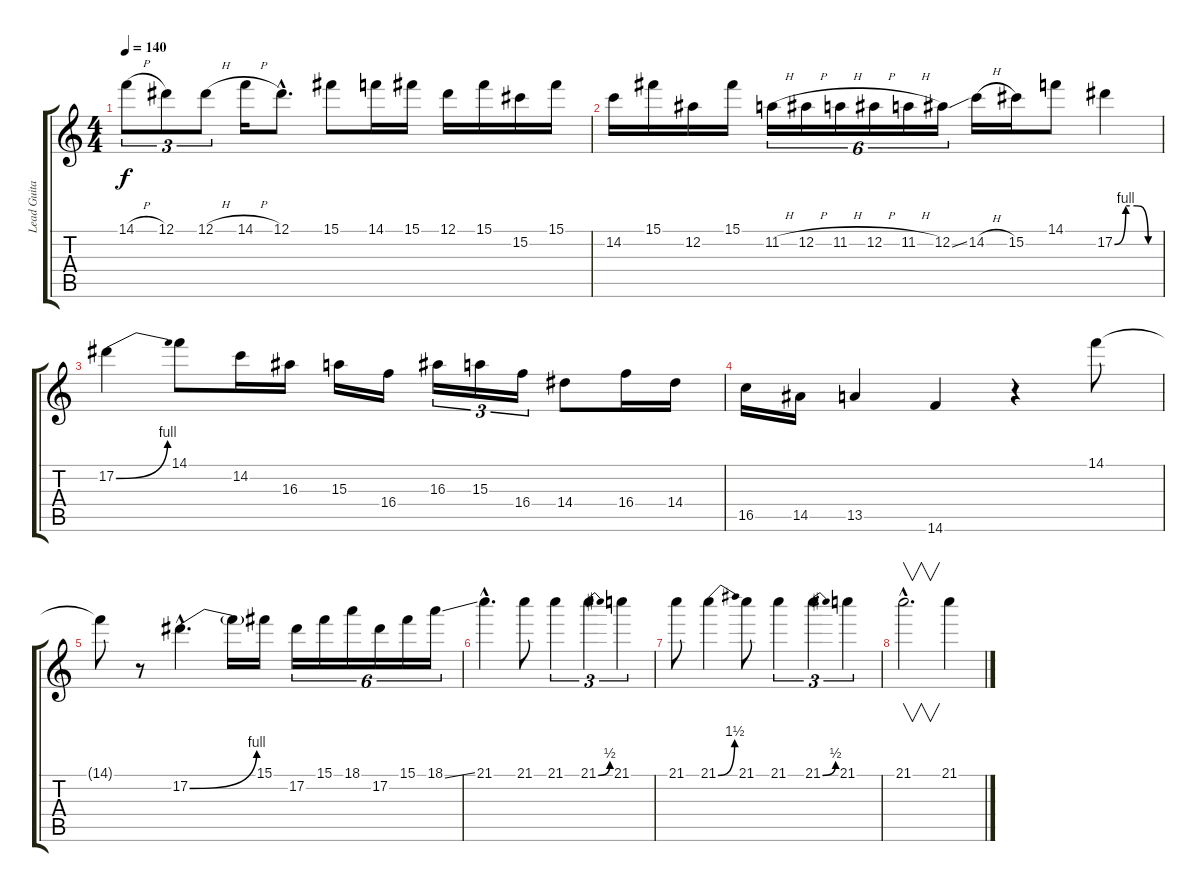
\track ("Lead Guitar" "Lead Guita") {instrument overdrivenguitar}
\staff {score tabs}
\tuning (Eb4 Bb3 Gb3 Db3 Ab2 Eb2) {hide}
\ts (4 4)
\tempo 140
\clef g2
\ks c
14.1{h}.8{tu (3 2) dy f} 12.1.8{tu (3 2)} 12.1{h}.8{tu (3 2)} 14.1{h}.16 12.1{hac}.8{d} 15.1.8 14.1.16 15.1.16 12.1.16 15.1.16 15.2.16 15.1.16 |
14.2.16 15.1.16 12.2.16 15.1.16 11.2{h}.16{tu (6 4)} 12.2{h}.16{tu (6 4)} 11.2{h}.16{tu (6 4)} 12.2{h}.16{tu (6 4)} 11.2{h}.16{tu (6 4)} 12.2{ss}.16{tu (6 4)} 14.2{h}.16 15.2.16 14.1.8 17.2{be (custom 0 0 15 4 30 4 45 0 60 0)}.4 |
17.2{be (bend 0 0 60 4)}.4 14.1.8 14.2.16 16.3.16 15.3.16 16.4.16 16.3.16{tu (3 2)} 15.3.16{tu (3 2)} 16.4.16{tu (3 2)} 14.4.8 16.4.16 14.4.16 |
16.5.16 14.5.16 13.5.4 14.6.4 r.4 14.1.8 |
14.1{t}.8 r.8 17.2{be (bend 0 0 60 4) hac}.4{d} 17.2{t}.16 15.1.16 17.2.16{tu (6 4)} 15.1.16{tu (6 4)} 18.1.16{tu (6 4)} 17.2.16{tu (6 4)} 15.1.16{tu (6 4)} 18.1{ss}.16{tu (6 4)} |
21.1{hac}.4{d} 21.1.8 21.1.4{tu (3 2)} 21.1{be (bend 0 0 60 2)}.4{tu (3 2)} 21.1.4{tu (3 2)} |
21.1.8 21.1{be (bend 0 0 60 6)}.4 21.1.8 21.1.4{tu (3 2)} 21.1{be (bend 0 0 60 2)}.4{tu (3 2)} 21.1.4{tu (3 2)} |
21.1{hac}.2{v d} 21.1.4
